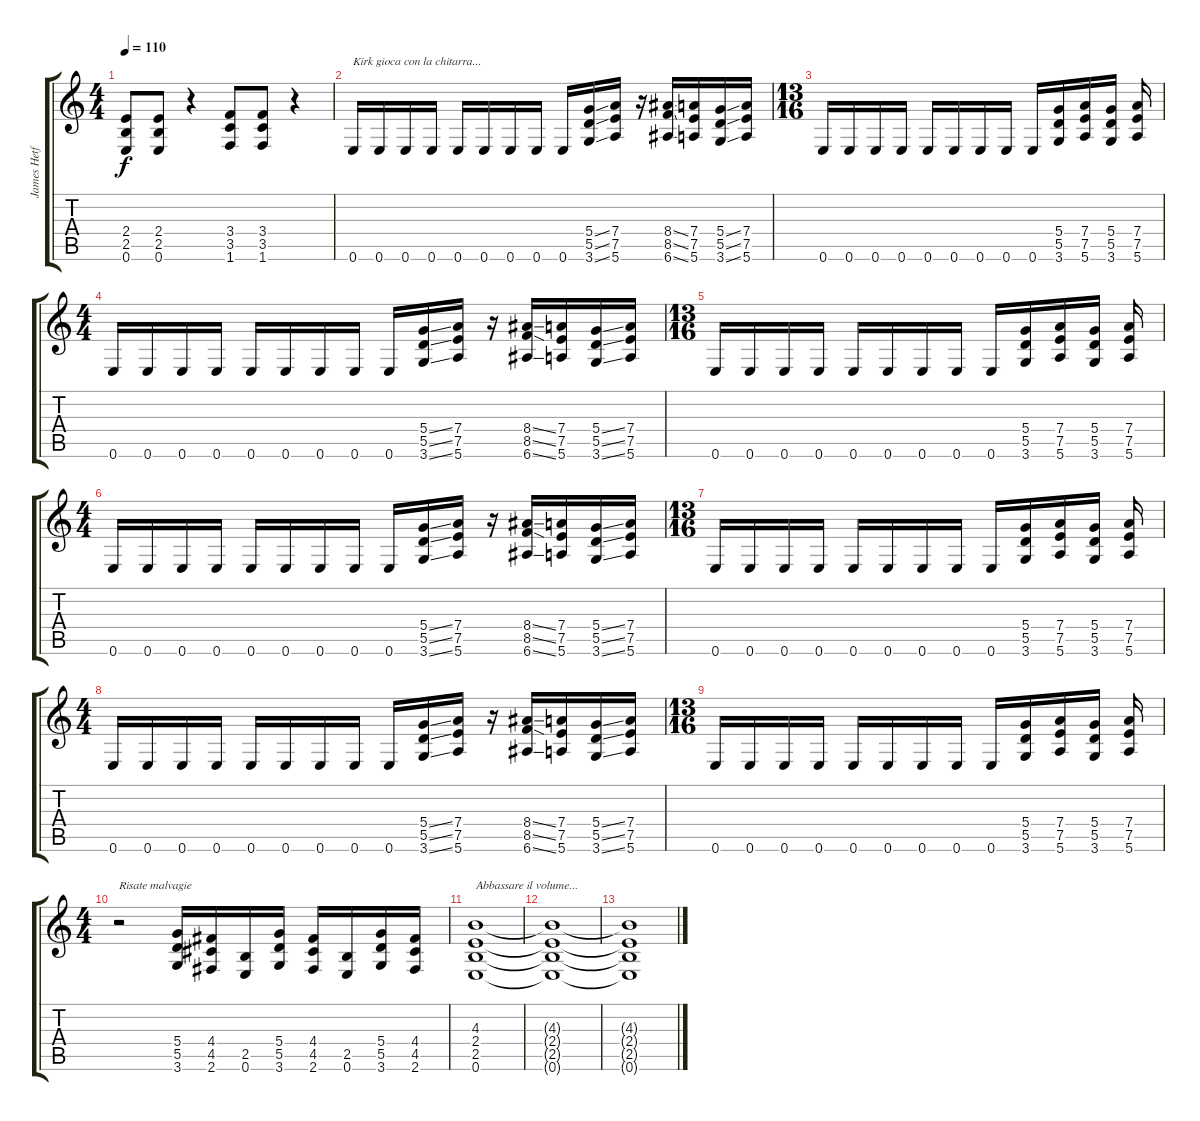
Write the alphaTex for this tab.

\track ("James Hetfield" "James Hetf") {instrument overdrivenguitar}
\staff {score tabs}
\tuning (E4 B3 G3 D3 A2 E2) {hide}
\ts (4 4)
\tempo 110
\clef g2
\ks c
(2.4 2.5 0.6).8{dy f} (2.4 2.5 0.6).8 r.4 (3.4 3.5 1.6).8 (3.4 3.5 1.6).8 r.4 |
0.6.16{txt "Kirk gioca con la chitarra..."} 0.6.16 0.6.16 0.6.16 0.6.16 0.6.16 0.6.16 0.6.16 0.6.16 (5.4{ss} 5.5{ss} 3.6{ss}).16 (7.4 7.5 5.6).16 r.16 (8.4{ss} 8.5{ss} 6.6{ss}).16 (7.4 7.5 5.6).16 (5.4{ss} 5.5{ss} 3.6{ss}).16 (7.4 7.5 5.6).16 |
\ts (13 16)
0.6.16 0.6.16 0.6.16 0.6.16 0.6.16 0.6.16 0.6.16 0.6.16 0.6.16 (5.4 5.5 3.6).16 (7.4 7.5 5.6).16 (5.4 5.5 3.6).16 (7.4 7.5 5.6).16 |
\ts (4 4)
0.6.16 0.6.16 0.6.16 0.6.16 0.6.16 0.6.16 0.6.16 0.6.16 0.6.16 (5.4{ss} 5.5{ss} 3.6{ss}).16 (7.4 7.5 5.6).16 r.16 (8.4{ss} 8.5{ss} 6.6{ss}).16 (7.4 7.5 5.6).16 (5.4{ss} 5.5{ss} 3.6{ss}).16 (7.4 7.5 5.6).16 |
\ts (13 16)
0.6.16 0.6.16 0.6.16 0.6.16 0.6.16 0.6.16 0.6.16 0.6.16 0.6.16 (5.4 5.5 3.6).16 (7.4 7.5 5.6).16 (5.4 5.5 3.6).16 (7.4 7.5 5.6).16 |
\ts (4 4)
0.6.16 0.6.16 0.6.16 0.6.16 0.6.16 0.6.16 0.6.16 0.6.16 0.6.16 (5.4{ss} 5.5{ss} 3.6{ss}).16 (7.4 7.5 5.6).16 r.16 (8.4{ss} 8.5{ss} 6.6{ss}).16 (7.4 7.5 5.6).16 (5.4{ss} 5.5{ss} 3.6{ss}).16 (7.4 7.5 5.6).16 |
\ts (13 16)
0.6.16 0.6.16 0.6.16 0.6.16 0.6.16 0.6.16 0.6.16 0.6.16 0.6.16 (5.4 5.5 3.6).16 (7.4 7.5 5.6).16 (5.4 5.5 3.6).16 (7.4 7.5 5.6).16 |
\ts (4 4)
0.6.16 0.6.16 0.6.16 0.6.16 0.6.16 0.6.16 0.6.16 0.6.16 0.6.16 (5.4{ss} 5.5{ss} 3.6{ss}).16 (7.4 7.5 5.6).16 r.16 (8.4{ss} 8.5{ss} 6.6{ss}).16 (7.4 7.5 5.6).16 (5.4{ss} 5.5{ss} 3.6{ss}).16 (7.4 7.5 5.6).16 |
\ts (13 16)
0.6.16 0.6.16 0.6.16 0.6.16 0.6.16 0.6.16 0.6.16 0.6.16 0.6.16 (5.4 5.5 3.6).16 (7.4 7.5 5.6).16 (5.4 5.5 3.6).16 (7.4 7.5 5.6).16 |
\ts (4 4)
r.2{txt "Risate malvagie"} (5.4 5.5 3.6).16 (4.4 4.5 2.6).16 (2.5 0.6).16 (5.4 5.5 3.6).16 (4.4 4.5 2.6).16 (2.5 0.6).16 (5.4 5.5 3.6).16 (4.4 4.5 2.6).16 |
(4.3 2.4 2.5 0.6).1{txt "Abbassare il volume..."} |
(4.3{t} 2.4{t} 2.5{t} 0.6{t}).1{volume 11} |
(4.3{t} 2.4{t} 2.5{t} 0.6{t}).1{volume 10}
